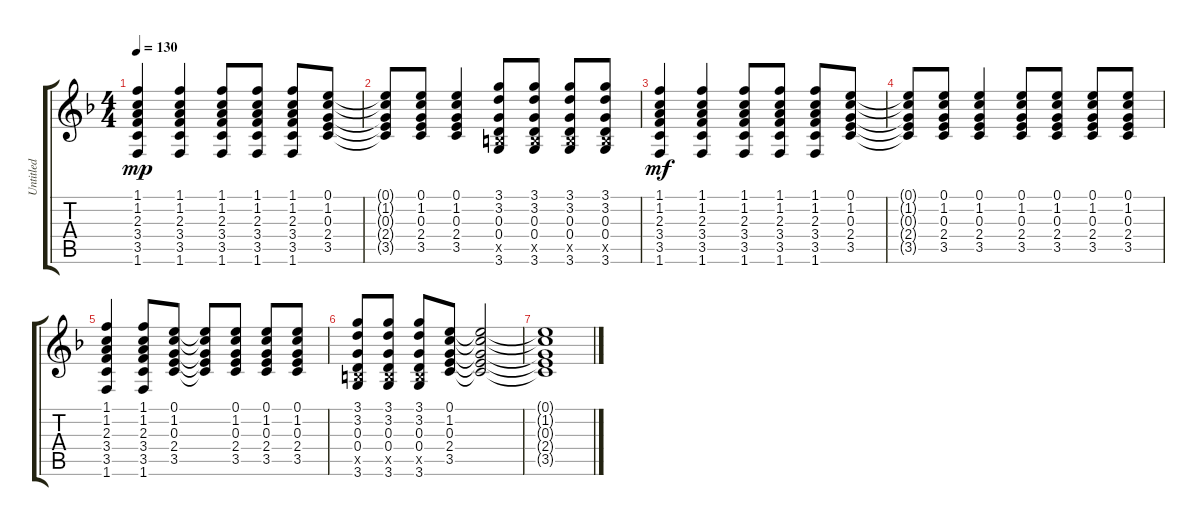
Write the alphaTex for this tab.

\track ("Untitled" "Untitled") {instrument acousticguitarsteel}
\staff {score tabs}
\tuning (E4 B3 G3 D3 A2 E2) {hide}
\ts (4 4)
\tempo 130
\clef g2
\ks f
(1.1 1.2 2.3 3.4 3.5 1.6).4{dy mp} (1.1 1.2 2.3 3.4 3.5 1.6).4 (1.1 1.2 2.3 3.4 3.5 1.6).8 (1.1 1.2 2.3 3.4 3.5 1.6).8 (1.1 1.2 2.3 3.4 3.5 1.6).8 (0.1 1.2 0.3 2.4 3.5).8 |
(0.1{t} 1.2{t} 0.3{t} 2.4{t} 3.5{t}).8 (0.1 1.2 0.3 2.4 3.5).8 (0.1 1.2 0.3 2.4 3.5).4 (3.1 3.2 0.3 0.4 2.5{x} 3.6).8 (3.1 3.2 0.3 0.4 2.5{x} 3.6).8 (3.1 3.2 0.3 0.4 2.5{x} 3.6).8 (3.1 3.2 0.3 0.4 2.5{x} 3.6).8 |
(1.1 1.2 2.3 3.4 3.5 1.6).4{dy mf} (1.1 1.2 2.3 3.4 3.5 1.6).4 (1.1 1.2 2.3 3.4 3.5 1.6).8 (1.1 1.2 2.3 3.4 3.5 1.6).8 (1.1 1.2 2.3 3.4 3.5 1.6).8 (0.1 1.2 0.3 2.4 3.5).8 |
(0.1{t} 1.2{t} 0.3{t} 2.4{t} 3.5{t}).8 (0.1 1.2 0.3 2.4 3.5).8 (0.1 1.2 0.3 2.4 3.5).4 (0.1 1.2 0.3 2.4 3.5).8 (0.1 1.2 0.3 2.4 3.5).8 (0.1 1.2 0.3 2.4 3.5).8 (0.1 1.2 0.3 2.4 3.5).8 |
(1.1 1.2 2.3 3.4 3.5 1.6).4 (1.1 1.2 2.3 3.4 3.5 1.6).8 (0.1 1.2 0.3 2.4 3.5).8 (0.1{t} 1.2{t} 0.3{t} 2.4{t} 3.5{t}).8 (0.1 1.2 0.3 2.4 3.5).8 (0.1 1.2 0.3 2.4 3.5).8 (0.1 1.2 0.3 2.4 3.5).8 |
(3.1 3.2 0.3 0.4 2.5{x} 3.6).8 (3.1 3.2 0.3 0.4 2.5{x} 3.6).8 (3.1 3.2 0.3 0.4 2.5{x} 3.6).8 (0.1 1.2 0.3 2.4 3.5).8 (0.1{t} 1.2{t} 0.3{t} 2.4{t} 3.5{t}).2 |
(0.1{t} 1.2{t} 0.3{t} 2.4{t} 3.5{t}).1
